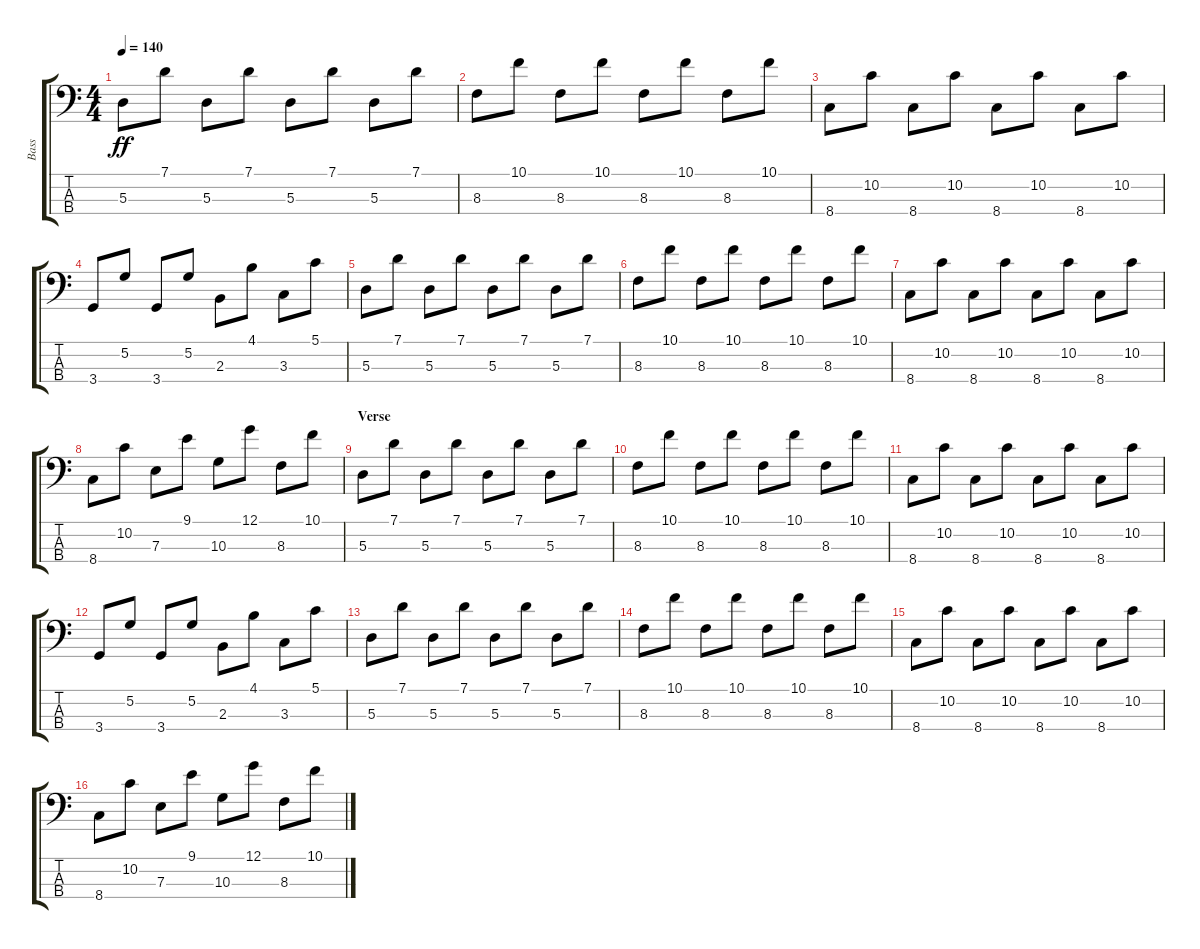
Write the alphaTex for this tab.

\track ("Bass" "Bass") {instrument electricbasspick}
\staff {score tabs}
\tuning (G2 D2 A1 E1) {hide}
\ts (4 4)
\tempo 140
\clef f4
\ks c
5.3.8{dy ff} 7.1.8 5.3.8 7.1.8 5.3.8 7.1.8 5.3.8 7.1.8 |
8.3.8 10.1.8 8.3.8 10.1.8 8.3.8 10.1.8 8.3.8 10.1.8 |
8.4.8 10.2.8 8.4.8 10.2.8 8.4.8 10.2.8 8.4.8 10.2.8 |
3.4.8 5.2.8 3.4.8 5.2.8 2.3.8 4.1.8 3.3.8 5.1.8 |
5.3.8 7.1.8 5.3.8 7.1.8 5.3.8 7.1.8 5.3.8 7.1.8 |
8.3.8 10.1.8 8.3.8 10.1.8 8.3.8 10.1.8 8.3.8 10.1.8 |
8.4.8 10.2.8 8.4.8 10.2.8 8.4.8 10.2.8 8.4.8 10.2.8 |
8.4.8 10.2.8 7.3.8 9.1.8 10.3.8 12.1.8 8.3.8 10.1.8 |
\section ("" "Verse")
5.3.8 7.1.8 5.3.8 7.1.8 5.3.8 7.1.8 5.3.8 7.1.8 |
8.3.8 10.1.8 8.3.8 10.1.8 8.3.8 10.1.8 8.3.8 10.1.8 |
8.4.8 10.2.8 8.4.8 10.2.8 8.4.8 10.2.8 8.4.8 10.2.8 |
3.4.8 5.2.8 3.4.8 5.2.8 2.3.8 4.1.8 3.3.8 5.1.8 |
5.3.8 7.1.8 5.3.8 7.1.8 5.3.8 7.1.8 5.3.8 7.1.8 |
8.3.8 10.1.8 8.3.8 10.1.8 8.3.8 10.1.8 8.3.8 10.1.8 |
8.4.8 10.2.8 8.4.8 10.2.8 8.4.8 10.2.8 8.4.8 10.2.8 |
8.4.8 10.2.8 7.3.8 9.1.8 10.3.8 12.1.8 8.3.8 10.1.8
